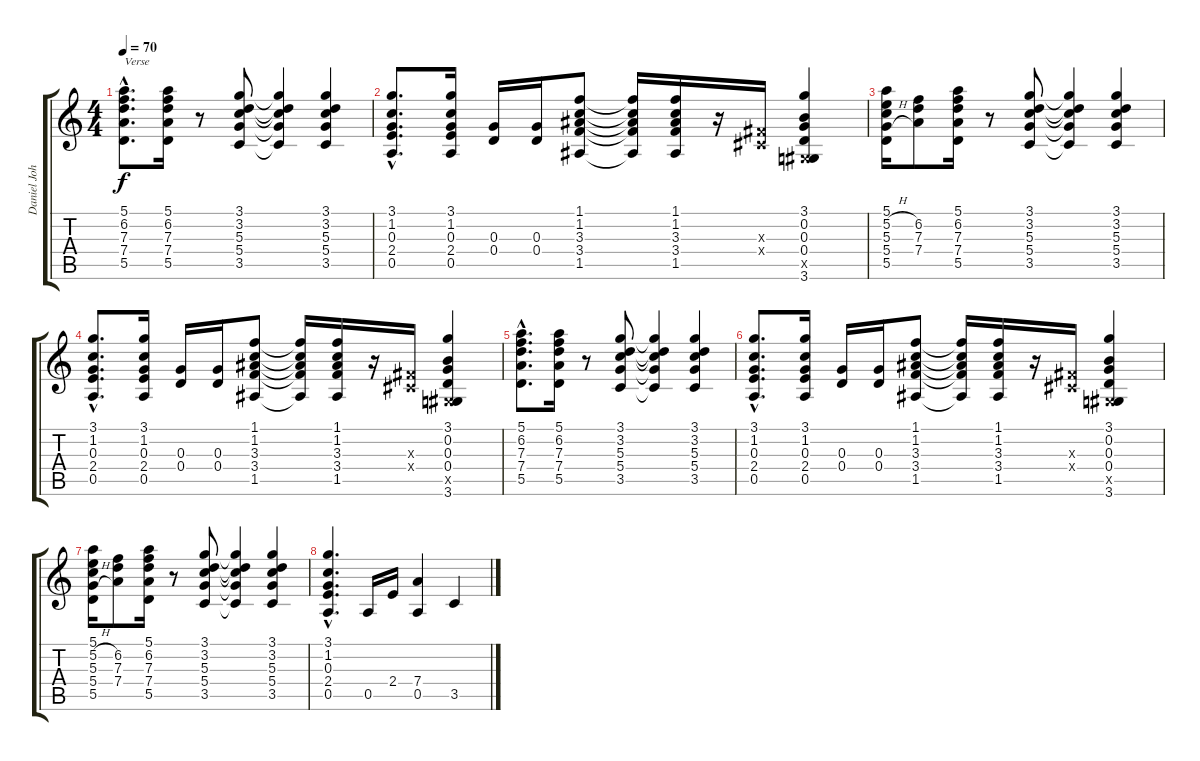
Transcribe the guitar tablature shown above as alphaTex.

\track ("Daniel Johns (gtr1)" "Daniel Joh") {instrument acousticguitarsteel}
\staff {score tabs}
\tuning (E4 B3 G3 D3 A2 E2) {hide}
\ts (4 4)
\tempo 70
\clef g2
\ks c
(5.1{hac} 6.2{hac} 7.3{hac} 7.4{hac} 5.5{hac}).8{d txt "Verse" dy f} (5.1 6.2 7.3 7.4 5.5).16 r.8 (3.1 3.2 5.3 5.4 3.5).8 (3.1{t} 3.2{t} 5.3{t} 5.4{t} 3.5{t}).4 (3.1 3.2 5.3 5.4 3.5).4 |
(3.1{hac} 1.2{hac} 0.3{hac} 2.4{hac} 0.5{hac}).8{d} (3.1 1.2 0.3 2.4 0.5).16 (0.3 0.4).16 (0.3 0.4).16 (1.1 1.2 3.3 3.4 1.5).8 (1.1{t} 1.2{t} 3.3{t} 3.4{t} 1.5{t}).16 (1.1 1.2 3.3 3.4 1.5).16 r.16 (-1.3{x} -1.4{x}).16 (3.1 0.2 0.3 0.4 -1.5{x} 3.6).4 |
(5.1 5.2{h} 5.3{h} 5.4{h} 5.5).16 (6.2 7.3 7.4).8 (5.1 6.2 7.3 7.4 5.5).16 r.8 (3.1 3.2 5.3 5.4 3.5).8 (3.1{t} 3.2{t} 5.3{t} 5.4{t} 3.5{t}).4 (3.1 3.2 5.3 5.4 3.5).4 |
(3.1{hac} 1.2{hac} 0.3{hac} 2.4{hac} 0.5{hac}).8{d} (3.1 1.2 0.3 2.4 0.5).16 (0.3 0.4).16 (0.3 0.4).16 (1.1 1.2 3.3 3.4 1.5).8 (1.1{t} 1.2{t} 3.3{t} 3.4{t} 1.5{t}).16 (1.1 1.2 3.3 3.4 1.5).16 r.16 (-1.3{x} -1.4{x}).16 (3.1 0.2 0.3 0.4 -1.5{x} 3.6).4 |
(5.1{hac} 6.2{hac} 7.3{hac} 7.4{hac} 5.5{hac}).8{d} (5.1 6.2 7.3 7.4 5.5).16 r.8 (3.1 3.2 5.3 5.4 3.5).8 (3.1{t} 3.2{t} 5.3{t} 5.4{t} 3.5{t}).4 (3.1 3.2 5.3 5.4 3.5).4 |
(3.1{hac} 1.2{hac} 0.3{hac} 2.4{hac} 0.5{hac}).8{d} (3.1 1.2 0.3 2.4 0.5).16 (0.3 0.4).16 (0.3 0.4).16 (1.1 1.2 3.3 3.4 1.5).8 (1.1{t} 1.2{t} 3.3{t} 3.4{t} 1.5{t}).16 (1.1 1.2 3.3 3.4 1.5).16 r.16 (-1.3{x} -1.4{x}).16 (3.1 0.2 0.3 0.4 -1.5{x} 3.6).4 |
(5.1 5.2{h} 5.3{h} 5.4{h} 5.5).16 (6.2 7.3 7.4).8 (5.1 6.2 7.3 7.4 5.5).16 r.8 (3.1 3.2 5.3 5.4 3.5).8 (3.1{t} 3.2{t} 5.3{t} 5.4{t} 3.5{t}).4 (3.1 3.2 5.3 5.4 3.5).4 |
(3.1{hac} 1.2{hac} 0.3{hac} 2.4{hac} 0.5{hac}).4{d} 0.5.16 2.4.16 (7.4 0.5).4 3.5.4
